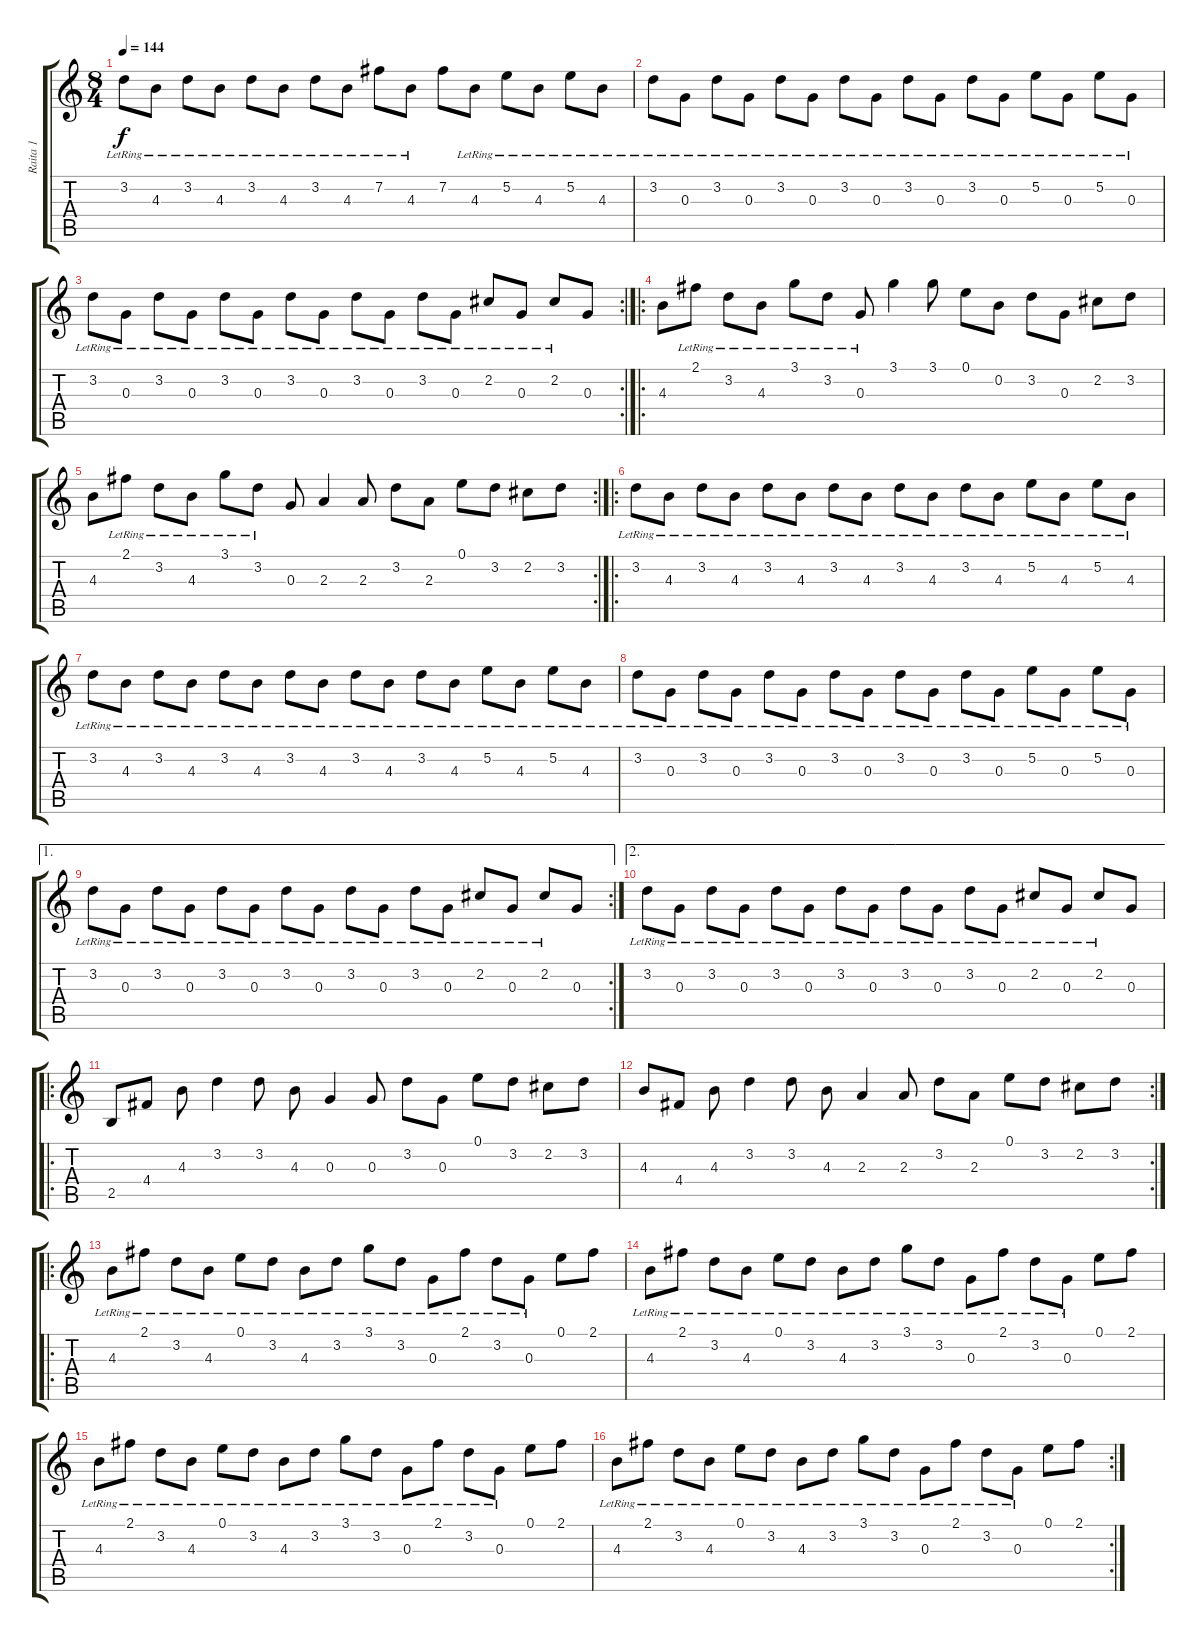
\track ("Raita 1" "Raita 1") {instrument acousticguitarsteel}
\staff {score tabs}
\tuning (E4 B3 G3 D3 A2 E2) {hide}
\ts (8 4)
\tempo 144
\clef g2
\ks c
3.2{lr}.8{dy f} 4.3{lr}.8 3.2{lr}.8 4.3{lr}.8 3.2{lr}.8 4.3{lr}.8 3.2{lr}.8 4.3{lr}.8 7.2{lr}.8 4.3{lr}.8 7.2.8 4.3{lr}.8 5.2{lr}.8 4.3{lr}.8 5.2{lr}.8 4.3{lr}.8 |
3.2{lr}.8 0.3{lr}.8 3.2{lr}.8 0.3{lr}.8 3.2{lr}.8 0.3{lr}.8 3.2{lr}.8 0.3{lr}.8 3.2{lr}.8 0.3{lr}.8 3.2{lr}.8 0.3{lr}.8 5.2{lr}.8 0.3{lr}.8 5.2{lr}.8 0.3{lr}.8 |
\rc 2
3.2{lr}.8 0.3{lr}.8 3.2{lr}.8 0.3{lr}.8 3.2{lr}.8 0.3{lr}.8 3.2{lr}.8 0.3{lr}.8 3.2{lr}.8 0.3{lr}.8 3.2{lr}.8 0.3{lr}.8 2.2{lr}.8 0.3{lr}.8 2.2{lr}.8 0.3.8 |
\ro
4.3.8 2.1{lr}.8 3.2{lr}.8 4.3{lr}.8 3.1{lr}.8 3.2{lr}.8 0.3{lr}.8 3.1.4 3.1.8 0.1.8 0.2.8 3.2.8 0.3.8 2.2.8 3.2.8 |
\rc 2
4.3.8 2.1{lr}.8 3.2{lr}.8 4.3{lr}.8 3.1{lr}.8 3.2{lr}.8 0.3.8 2.3.4 2.3.8 3.2.8 2.3.8 0.1.8 3.2.8 2.2.8 3.2.8 |
\ro
3.2{lr}.8{volume 12 instrument acousticguitarsteel} 4.3{lr}.8 3.2{lr}.8 4.3{lr}.8 3.2{lr}.8 4.3{lr}.8 3.2{lr}.8 4.3{lr}.8 3.2{lr}.8 4.3{lr}.8 3.2{lr}.8 4.3{lr}.8 5.2{lr}.8 4.3{lr}.8 5.2{lr}.8 4.3{lr}.8 |
3.2{lr}.8 4.3{lr}.8 3.2{lr}.8 4.3{lr}.8 3.2{lr}.8 4.3{lr}.8 3.2{lr}.8 4.3{lr}.8 3.2{lr}.8 4.3{lr}.8 3.2{lr}.8 4.3{lr}.8 5.2{lr}.8 4.3{lr}.8 5.2{lr}.8 4.3{lr}.8 |
3.2{lr}.8 0.3{lr}.8 3.2{lr}.8 0.3{lr}.8 3.2{lr}.8 0.3{lr}.8 3.2{lr}.8 0.3{lr}.8 3.2{lr}.8 0.3{lr}.8 3.2{lr}.8 0.3{lr}.8 5.2{lr}.8 0.3{lr}.8 5.2{lr}.8 0.3{lr}.8 |
\ae 1
\rc 2
3.2{lr}.8 0.3{lr}.8 3.2{lr}.8 0.3{lr}.8 3.2{lr}.8 0.3{lr}.8 3.2{lr}.8 0.3{lr}.8 3.2{lr}.8 0.3{lr}.8 3.2{lr}.8 0.3{lr}.8 2.2{lr}.8 0.3{lr}.8 2.2{lr}.8 0.3.8 |
\ae 2
3.2{lr}.8 0.3{lr}.8 3.2{lr}.8 0.3{lr}.8 3.2{lr}.8 0.3{lr}.8 3.2{lr}.8 0.3{lr}.8 3.2{lr}.8 0.3{lr}.8 3.2{lr}.8 0.3{lr}.8 2.2{lr}.8 0.3{lr}.8 2.2{lr}.8 0.3.8 |
\ro
2.5.8 4.4.8 4.3.8 3.2.4 3.2.8 4.3.8 0.3.4 0.3.8 3.2.8 0.3.8 0.1.8 3.2.8 2.2.8 3.2.8 |
\rc 2
4.3.8 4.4.8 4.3.8 3.2.4 3.2.8 4.3.8 2.3.4 2.3.8 3.2.8 2.3.8 0.1.8 3.2.8 2.2.8 3.2.8 |
\ro
4.3{lr}.8{volume 10 instrument overdrivenguitar} 2.1{lr}.8 3.2{lr}.8 4.3{lr}.8 0.1{lr}.8 3.2{lr}.8 4.3{lr}.8 3.2{lr}.8 3.1{lr}.8 3.2{lr}.8 0.3{lr}.8 2.1{lr}.8 3.2{lr}.8 0.3{lr}.8 0.1.8 2.1.8 |
4.3{lr}.8 2.1{lr}.8 3.2{lr}.8 4.3{lr}.8 0.1{lr}.8 3.2{lr}.8 4.3{lr}.8 3.2{lr}.8 3.1{lr}.8 3.2{lr}.8 0.3{lr}.8 2.1{lr}.8 3.2{lr}.8 0.3{lr}.8 0.1.8 2.1.8 |
4.3{lr}.8 2.1{lr}.8 3.2{lr}.8 4.3{lr}.8 0.1{lr}.8 3.2{lr}.8 4.3{lr}.8 3.2{lr}.8 3.1{lr}.8 3.2{lr}.8 0.3{lr}.8 2.1{lr}.8 3.2{lr}.8 0.3{lr}.8 0.1.8 2.1.8 |
\rc 2
4.3{lr}.8 2.1{lr}.8 3.2{lr}.8 4.3{lr}.8 0.1{lr}.8 3.2{lr}.8 4.3{lr}.8 3.2{lr}.8 3.1{lr}.8 3.2{lr}.8 0.3{lr}.8 2.1{lr}.8 3.2{lr}.8 0.3{lr}.8 0.1.8 2.1.8
